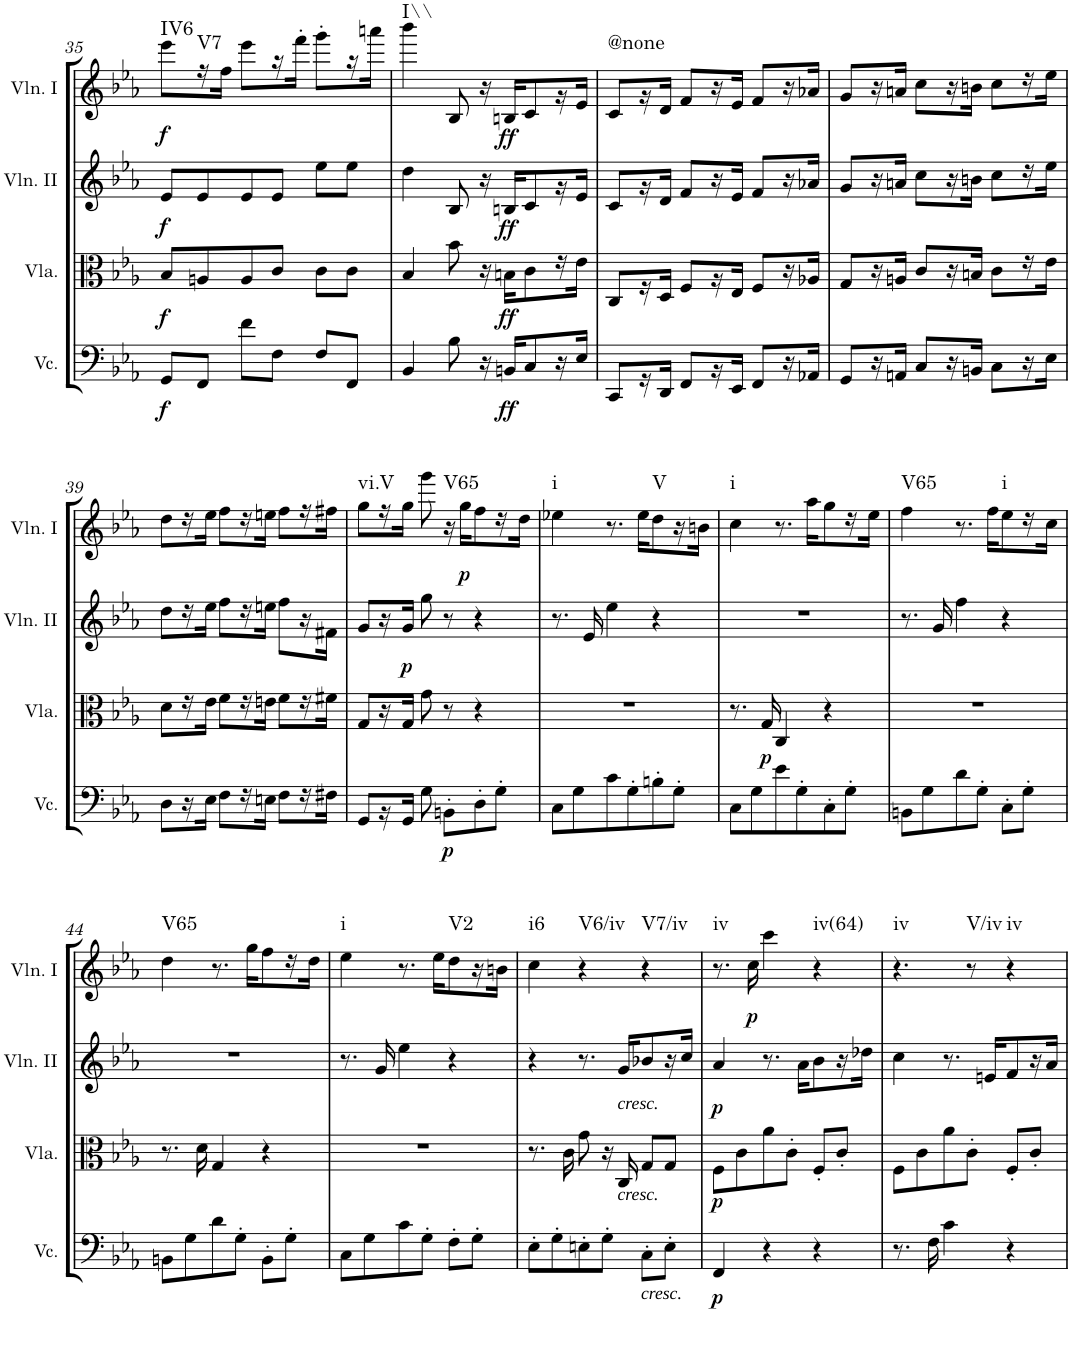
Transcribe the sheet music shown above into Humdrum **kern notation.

**kern	**dynam	**kern	**dynam	**kern	**dynam	**kern	**dynam	**harte
*part4	*part4	*part3	*part3	*part2	*part2	*part1	*part1	*part1
*staff4	*staff4	*staff3	*staff3	*staff2	*staff2	*staff1	*staff1	*
*I"Violoncello	*	*I"Viola	*	*I"Violin II	*	*I"Violin I	*	*
*I'Vc.	*	*I'Vla.	*	*I'Vln. II	*	*I'Vln. I	*	*
!!LO:PB:g=z
*clefF4	*	*clefC3	*	*clefG2	*	*clefG2	*	*
*k[b-e-a-]	*	*k[b-e-a-]	*	*k[b-e-a-]	*	*k[b-e-a-]	*	*
*E-:	*	*E-:	*	*E-:	*	*E-:	*	*
*M3/4	*	*M3/4	*	*M3/4	*	*M3/4	*	*
=35	=35	=35	=35	=35	=35	=35	=35	=35
!	!LO:DY:b	!	!LO:DY:b	!	!LO:DY:b	!	!LO:DY:b	!LO:H:kt=IV6
8GG/L	f	8B-/L	f	8e-/L	f	8eee-\L	f	N
!	!	!	!	!	!	!	!	!LO:H:kt=V7
8FF/J	.	8An/	.	8e-/	.	16r	.	N
.	.	.	.	.	.	16ff\JJ	.	.
8f\L	.	8A/	.	8e-/	.	8eee-\L	.	.
8F\J	.	8c/J	.	8e-/J	.	16r	.	.
.	.	.	.	.	.	16fff'\JJ	.	.
8F/L	.	8c\L	.	8ee-\L	.	8ggg'\L	.	.
8FF/J	.	8c\J	.	8ee-\J	.	16r	.	.
.	.	.	.	.	.	16aaan\JJ	.	.
=36	=36	=36	=36	=36	=36	=36	=36	=36
!	!	!	!	!	!	!	!	!LO:H:kt=I\\
4BB-/	.	4B-/	.	4dd\	.	4bbb-\	.	N
8B-\	.	8b-\	.	8B-/	.	8B-/	.	.
16r	.	16r	.	16r	.	16r	.	.
!	!LO:DY:b	!	!LO:DY:b	!	!LO:DY:b	!	!LO:DY:b	!
16BBn/KL	ff	16Bn\KL	ff	16Bn/KL	ff	16Bn/KL	ff	.
8C/	.	8c\	.	8c/	.	8c/	.	.
16r	.	16r	.	16r	.	16r	.	.
16E-/JJ	.	16e-\JJ	.	16e-/JJ	.	16e-/JJ	.	.
=37	=37	=37	=37	=37	=37	=37	=37	=37
!	!	!	!	!	!	!	!	!LO:H:kt=@none
8CC/L	.	8C/L	.	8c/L	.	8c/L	.	N
16r	.	16r	.	16r	.	16r	.	.
16DD/JJ	.	16D/JJ	.	16d/JJ	.	16d/JJ	.	.
8FF/L	.	8F/L	.	8f/L	.	8f/L	.	.
16r	.	16r	.	16r	.	16r	.	.
16EE-/JJ	.	16E-/JJ	.	16e-/JJ	.	16e-/JJ	.	.
8FF/L	.	8F/L	.	8f/L	.	8f/L	.	.
16r	.	16r	.	16r	.	16r	.	.
16AA-X/JJ	.	16A-X/JJ	.	16a-X/JJ	.	16a-X/JJ	.	.
=38	=38	=38	=38	=38	=38	=38	=38	=38
8GG/L	.	8G/L	.	8g/L	.	8g/L	.	.
16r	.	16r	.	16r	.	16r	.	.
16AAn/JJ	.	16An/JJ	.	16an/JJ	.	16an/JJ	.	.
8C/L	.	8c/L	.	8cc\L	.	8cc\L	.	.
16r	.	16r	.	16r	.	16r	.	.
16BBn/JJ	.	16Bn/JJ	.	16bn\JJ	.	16bn\JJ	.	.
8C\L	.	8c\L	.	8cc\L	.	8cc\L	.	.
16r	.	16r	.	16r	.	16r	.	.
16E-\JJ	.	16e-\JJ	.	16ee-\JJ	.	16ee-\JJ	.	.
!!LO:LB:g=z
=39	=39	=39	=39	=39	=39	=39	=39	=39
8D\L	.	8d\L	.	8dd\L	.	8dd\L	.	.
16r	.	16r	.	16r	.	16r	.	.
16E-\JJ	.	16e-\JJ	.	16ee-\JJ	.	16ee-\JJ	.	.
8F\L	.	8f\L	.	8ff\L	.	8ff\L	.	.
16r	.	16r	.	16r	.	16r	.	.
16En\JJ	.	16en\JJ	.	16een\JJ	.	16een\JJ	.	.
8F\L	.	8f\L	.	8ff\L	.	8ff\L	.	.
16r	.	16r	.	16r	.	16r	.	.
16F#X\JJ	.	16f#X\JJ	.	16f#X\JJ	.	16ff#X\JJ	.	.
=40	=40	=40	=40	=40	=40	=40	=40	=40
!	!	!	!	!	!	!	!	!LO:H:kt=vi.V
8GG/L	.	8G/L	.	8g/L	.	8gg\L	.	N
16r	.	16r	.	16r	.	16r	.	.
!	!	!	!	!	!LO:DY:b	!	!	!
16GG/JJ	.	16G/JJ	.	16g/JJ	p	16gg\JJ	.	.
8G\	.	8g\	.	8gg\	.	8ggg\	.	.
!	!LO:DY:b	!	!	!	!	!	!	!LO:H:kt=V65
8BBn'\L	p	8r	.	8r	.	16r	.	N
!	!	!	!	!	!	!	!LO:DY:b	!
.	.	.	.	.	.	16gg\KL	p	.
8D'\	.	4r	.	4r	.	8ff\	.	.
8G'\J	.	.	.	.	.	16r	.	.
.	.	.	.	.	.	16dd\JJ	.	.
=41	=41	=41	=41	=41	=41	=41	=41	=41
!	!	!	!	!	!	!	!	!LO:H:kt=i
8C\L	.	2.r	.	8.r	.	4ee-X\	.	N
8G\	.	.	.	.	.	.	.	.
.	.	.	.	16e-/	.	.	.	.
8c\	.	.	.	4ee-\	.	8.r	.	.
8G'\	.	.	.	.	.	.	.	.
.	.	.	.	.	.	16ee-\KL	.	.
!	!	!	!	!	!	!	!	!LO:H:kt=V
8Bn'\	.	.	.	4r	.	8dd\	.	N
8G'\J	.	.	.	.	.	16r	.	.
.	.	.	.	.	.	16bn\JJ	.	.
=42	=42	=42	=42	=42	=42	=42	=42	=42
!	!	!	!	!	!	!	!	!LO:H:kt=i
8C\L	.	8.r	.	2.r	.	4cc\	.	N
8G\	.	.	.	.	.	.	.	.
!	!	!	!LO:DY:b	!	!	!	!	!
.	.	16G/	p	.	.	.	.	.
8e-\	.	4C/	.	.	.	8.r	.	.
8G'\	.	.	.	.	.	.	.	.
.	.	.	.	.	.	16aa-\KL	.	.
8C'\	.	4r	.	.	.	8gg\	.	.
8G'\J	.	.	.	.	.	16r	.	.
.	.	.	.	.	.	16ee-\JJ	.	.
=43	=43	=43	=43	=43	=43	=43	=43	=43
!	!	!	!	!	!	!	!	!LO:H:kt=V65
8BBn\L	.	2.r	.	8.r	.	4ff\	.	N
8G\	.	.	.	.	.	.	.	.
.	.	.	.	16g/	.	.	.	.
8d\	.	.	.	4ff\	.	8.r	.	.
8G'\J	.	.	.	.	.	.	.	.
.	.	.	.	.	.	16ff\KL	.	.
!	!	!	!	!	!	!	!	!LO:H:kt=i
8C'\L	.	.	.	4r	.	8ee-\	.	N
8G'\J	.	.	.	.	.	16r	.	.
.	.	.	.	.	.	16cc\JJ	.	.
!!LO:LB:g=z
=44	=44	=44	=44	=44	=44	=44	=44	=44
!	!	!	!	!	!	!	!	!LO:H:kt=V65
8BBn\L	.	8.r	.	2.r	.	4dd\	.	N
8G\	.	.	.	.	.	.	.	.
.	.	16d\	.	.	.	.	.	.
8d\	.	4G/	.	.	.	8.r	.	.
8G'\J	.	.	.	.	.	.	.	.
.	.	.	.	.	.	16gg\KL	.	.
8BB'\L	.	4r	.	.	.	8ff\	.	.
8G'\J	.	.	.	.	.	16r	.	.
.	.	.	.	.	.	16dd\JJ	.	.
=45	=45	=45	=45	=45	=45	=45	=45	=45
!	!	!	!	!	!	!	!	!LO:H:kt=i
8C\L	.	2.r	.	8.r	.	4ee-\	.	N
8G\	.	.	.	.	.	.	.	.
.	.	.	.	16g/	.	.	.	.
8c\	.	.	.	4ee-\	.	8.r	.	.
8G'\J	.	.	.	.	.	.	.	.
.	.	.	.	.	.	16ee-\KL	.	.
!	!	!	!	!	!	!	!	!LO:H:kt=V2
8F'\L	.	.	.	4r	.	8dd\	.	N
8G'\J	.	.	.	.	.	16r	.	.
.	.	.	.	.	.	16bn\JJ	.	.
=46	=46	=46	=46	=46	=46	=46	=46	=46
!	!	!	!	!	!	!	!	!LO:H:kt=i6
8E-'\L	.	8.r	.	4r	.	4cc\	.	N
8G'\	.	.	.	.	.	.	.	.
.	.	16c\	.	.	.	.	.	.
!	!	!	!	!	!	!	!	!LO:H:kt=V6/iv
8En'\	.	8g\	.	8.r	.	4r	.	N
8G'\J	.	16r	.	.	.	.	.	.
!	!	!	!	!LO:TX:b:i:t=cresc.	!	!	!	!
!	!	!LO:TX:b:i:t=cresc.	!	!	!	!	!	!
.	.	16C/	.	16g/KL	.	.	.	.
!LO:TX:b:i:t=cresc.	!	!	!	!	!	!	!	!LO:H:kt=V7/iv
8C'\L	.	8G/L	.	8b-X/	.	4r	.	N
8E'\J	.	8G/J	.	16r	.	.	.	.
.	.	.	.	16cc/JJ	.	.	.	.
=47	=47	=47	=47	=47	=47	=47	=47	=47
!	!LO:DY:b	!	!	!	!	!	!	!
!	!LO:DY:n=1:a	!	!	!	!LO:DY:b	!	!	!LO:H:kt=iv
4FF/	p p	8F\L	.	4a-/	p	8.r	.	N
.	.	8c\	.	.	.	.	.	.
!	!	!	!	!	!	!	!LO:DY:b	!
.	.	.	.	.	.	16cc\	p	.
4r	.	8a-\	.	8.r	.	4ccc\	.	.
.	.	8c'\J	.	.	.	.	.	.
.	.	.	.	16a-\KL	.	.	.	.
!	!	!	!	!	!	!	!	!LO:H:kt=iv(64)
4r	.	8F'/L	.	8b-\	.	4r	.	N
.	.	8c'/J	.	16r	.	.	.	.
.	.	.	.	16dd-X\JJ	.	.	.	.
=48	=48	=48	=48	=48	=48	=48	=48	=48
!	!	!	!	!	!	!	!	!LO:H:kt=iv
8.r	.	8F\L	.	4cc\	.	4.r	.	N
.	.	8c\	.	.	.	.	.	.
16F\	.	.	.	.	.	.	.	.
4c\	.	8a-\	.	8.r	.	.	.	.
!	!	!	!	!	!	!	!	!LO:H:kt=V/iv
.	.	8c'\J	.	.	.	8r	.	N
.	.	.	.	16en/KL	.	.	.	.
!	!	!	!	!	!	!	!	!LO:H:kt=iv
4r	.	8F'/L	.	8f/	.	4r	.	N
.	.	8c'/J	.	16r	.	.	.	.
.	.	.	.	16a-/JJ	.	.	.	.
=	=	=	=	=	=	=	=	=
*-	*-	*-	*-	*-	*-	*-	*-	*-
